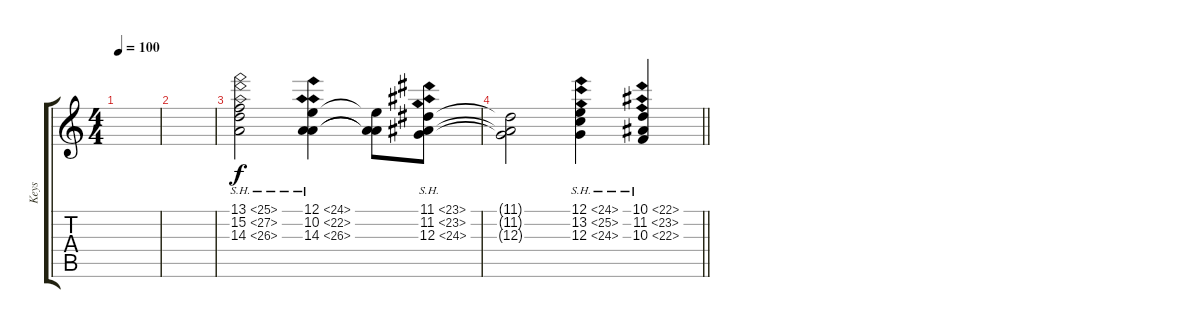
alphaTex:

\track ("Keys" "Keys") {instrument stringensemble1}
\staff {score tabs}
\tuning (E4 B3 G3 D3 A2 E2) {hide}
\ts (4 4)
\tempo 100
\clef g2
\ks c
|
|
(13.1{sh 12} 15.2{sh 12} 14.3{sh 12}).2 (12.1{sh 12} 10.2{sh 12} 14.3{sh 12}).4 (12.1{t} 10.2{t} 14.3{t}).8 (11.1{sh 12} 11.2{sh 12} 12.3{sh 12}).8 |
\barLineRight lightlight
(11.1{t} 11.2{t} 12.3{t}).2 (12.1{sh 12} 13.2{sh 12} 12.3{sh 12}).4 (10.1{sh 12} 11.2{sh 12} 10.3{sh 12}).4
